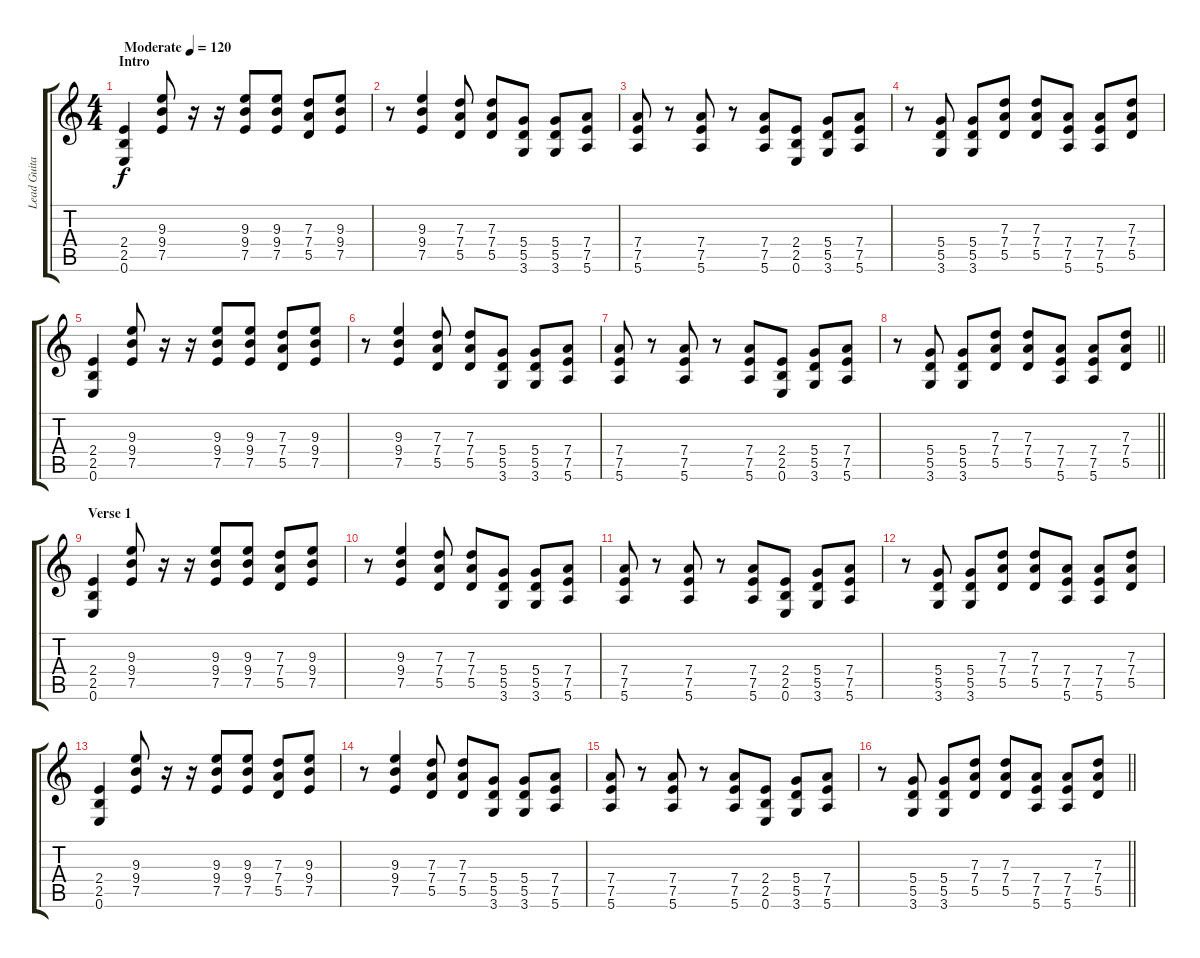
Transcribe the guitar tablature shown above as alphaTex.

\track ("Lead Guitar" "Lead Guita") {instrument distortionguitar}
\staff {score tabs}
\tuning (E4 B3 G3 D3 A2 E2) {hide}
\ts (4 4)
\section ("" "Intro")
\tempo (120 "Moderate")
\clef g2
\ks c
(2.4 2.5 0.6).4{dy f instrument distortionguitar} (9.3 9.4 7.5).8 r.16 r.16 (9.3 9.4 7.5).8 (9.3 9.4 7.5).8 (7.3 7.4 5.5).8 (9.3 9.4 7.5).8 |
r.8 (9.3 9.4 7.5).4 (7.3 7.4 5.5).8 (7.3 7.4 5.5).8 (5.4 5.5 3.6).8 (5.4 5.5 3.6).8 (7.4 7.5 5.6).8 |
(7.4 7.5 5.6).8 r.8 (7.4 7.5 5.6).8 r.8 (7.4 7.5 5.6).8 (2.4 2.5 0.6).8 (5.4 5.5 3.6).8 (7.4 7.5 5.6).8 |
r.8 (5.4 5.5 3.6).8 (5.4 5.5 3.6).8 (7.3 7.4 5.5).8 (7.3 7.4 5.5).8 (7.4 7.5 5.6).8 (7.4 7.5 5.6).8 (7.3 7.4 5.5).8 |
(2.4 2.5 0.6).4 (9.3 9.4 7.5).8 r.16 r.16 (9.3 9.4 7.5).8 (9.3 9.4 7.5).8 (7.3 7.4 5.5).8 (9.3 9.4 7.5).8 |
r.8 (9.3 9.4 7.5).4 (7.3 7.4 5.5).8 (7.3 7.4 5.5).8 (5.4 5.5 3.6).8 (5.4 5.5 3.6).8 (7.4 7.5 5.6).8 |
(7.4 7.5 5.6).8 r.8 (7.4 7.5 5.6).8 r.8 (7.4 7.5 5.6).8 (2.4 2.5 0.6).8 (5.4 5.5 3.6).8 (7.4 7.5 5.6).8 |
\barLineRight lightlight
r.8 (5.4 5.5 3.6).8 (5.4 5.5 3.6).8 (7.3 7.4 5.5).8 (7.3 7.4 5.5).8 (7.4 7.5 5.6).8 (7.4 7.5 5.6).8 (7.3 7.4 5.5).8 |
\section ("" "Verse 1")
(2.4 2.5 0.6).4 (9.3 9.4 7.5).8 r.16 r.16 (9.3 9.4 7.5).8 (9.3 9.4 7.5).8 (7.3 7.4 5.5).8 (9.3 9.4 7.5).8 |
r.8 (9.3 9.4 7.5).4 (7.3 7.4 5.5).8 (7.3 7.4 5.5).8 (5.4 5.5 3.6).8 (5.4 5.5 3.6).8 (7.4 7.5 5.6).8 |
(7.4 7.5 5.6).8 r.8 (7.4 7.5 5.6).8 r.8 (7.4 7.5 5.6).8 (2.4 2.5 0.6).8 (5.4 5.5 3.6).8 (7.4 7.5 5.6).8 |
r.8 (5.4 5.5 3.6).8 (5.4 5.5 3.6).8 (7.3 7.4 5.5).8 (7.3 7.4 5.5).8 (7.4 7.5 5.6).8 (7.4 7.5 5.6).8 (7.3 7.4 5.5).8 |
(2.4 2.5 0.6).4 (9.3 9.4 7.5).8 r.16 r.16 (9.3 9.4 7.5).8 (9.3 9.4 7.5).8 (7.3 7.4 5.5).8 (9.3 9.4 7.5).8 |
r.8 (9.3 9.4 7.5).4 (7.3 7.4 5.5).8 (7.3 7.4 5.5).8 (5.4 5.5 3.6).8 (5.4 5.5 3.6).8 (7.4 7.5 5.6).8 |
(7.4 7.5 5.6).8 r.8 (7.4 7.5 5.6).8 r.8 (7.4 7.5 5.6).8 (2.4 2.5 0.6).8 (5.4 5.5 3.6).8 (7.4 7.5 5.6).8 |
\barLineRight lightlight
r.8 (5.4 5.5 3.6).8 (5.4 5.5 3.6).8 (7.3 7.4 5.5).8 (7.3 7.4 5.5).8 (7.4 7.5 5.6).8 (7.4 7.5 5.6).8 (7.3 7.4 5.5).8
